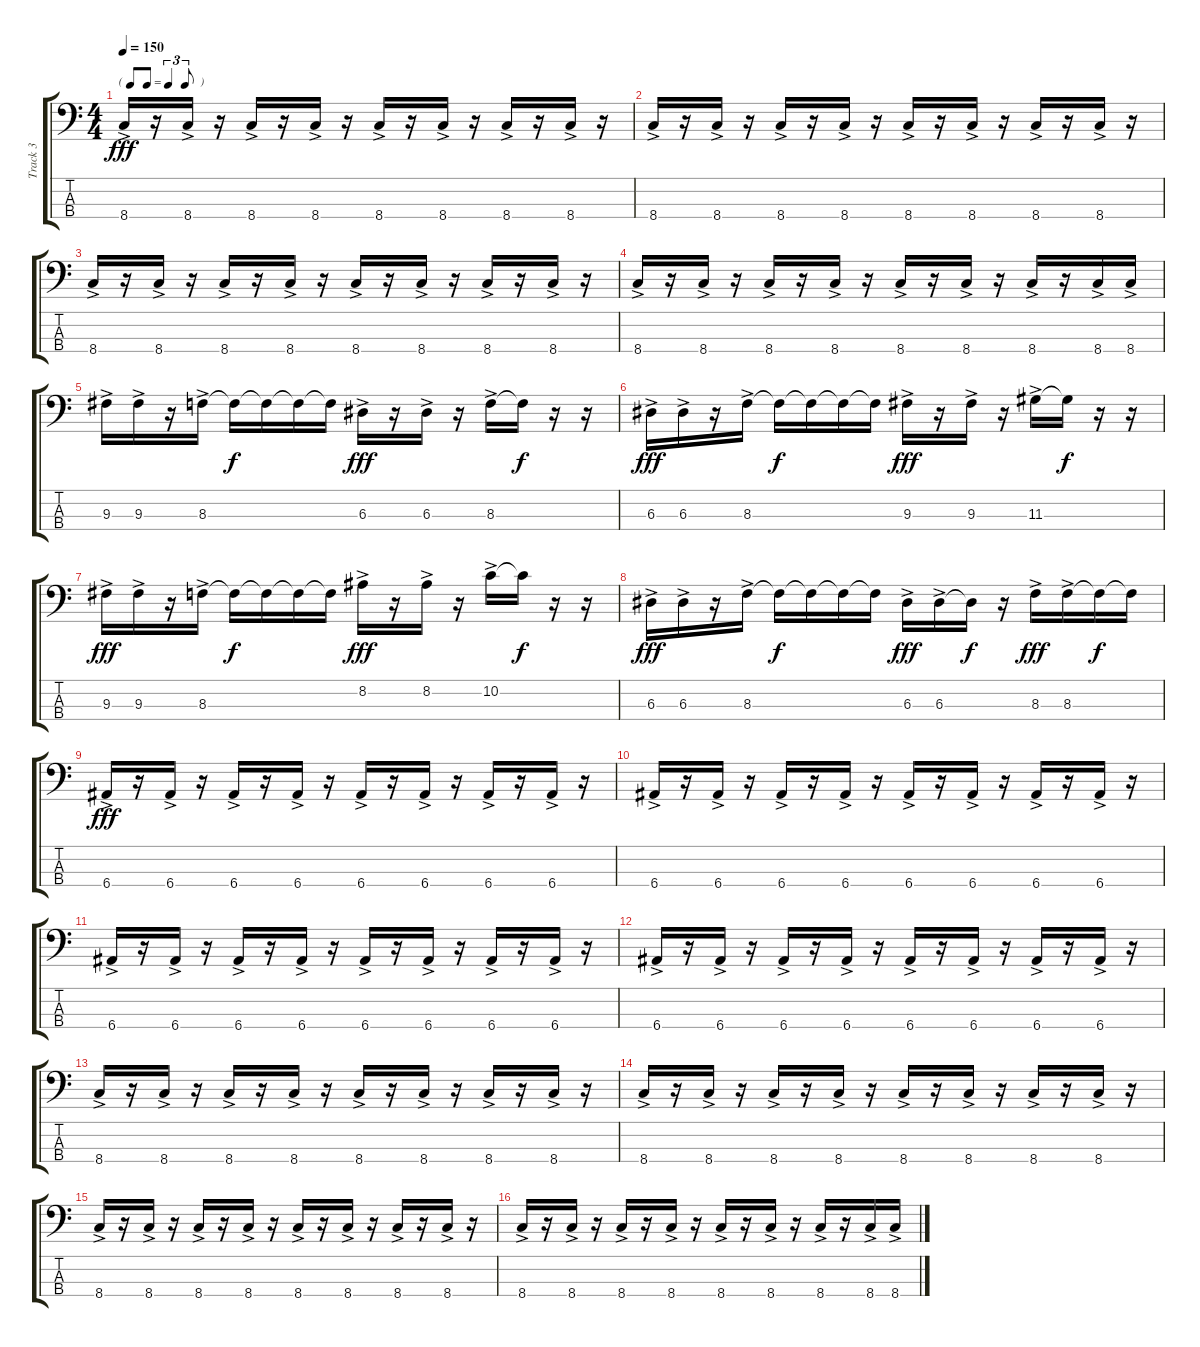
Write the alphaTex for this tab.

\track ("Track 3" "Track 3") {instrument electricbasspick}
\staff {score tabs}
\tuning (G2 D2 A1 E1) {hide}
\ts (4 4)
\tf triplet8th
\tempo 150
\clef f4
\ks c
8.4{ac}.16{dy fff} r.16 8.4{ac}.16 r.16 8.4{ac}.16 r.16 8.4{ac}.16 r.16 8.4{ac}.16 r.16 8.4{ac}.16 r.16 8.4{ac}.16 r.16 8.4{ac}.16 r.16 |
8.4{ac}.16 r.16 8.4{ac}.16 r.16 8.4{ac}.16 r.16 8.4{ac}.16 r.16 8.4{ac}.16 r.16 8.4{ac}.16 r.16 8.4{ac}.16 r.16 8.4{ac}.16 r.16 |
8.4{ac}.16 r.16 8.4{ac}.16 r.16 8.4{ac}.16 r.16 8.4{ac}.16 r.16 8.4{ac}.16 r.16 8.4{ac}.16 r.16 8.4{ac}.16 r.16 8.4{ac}.16 r.16 |
8.4{ac}.16 r.16 8.4{ac}.16 r.16 8.4{ac}.16 r.16 8.4{ac}.16 r.16 8.4{ac}.16 r.16 8.4{ac}.16 r.16 8.4{ac}.16 r.16 8.4{ac}.16 8.4{ac}.16 |
9.3{ac}.16 9.3{ac}.16 r.16 8.3{ac}.16 8.3{t}.16{dy f} 8.3{t}.16 8.3{t}.16 8.3{t}.16 6.3{ac}.16{dy fff} r.16 6.3{ac}.16 r.16 8.3{ac}.16 8.3{t}.16{dy f} r.16 r.16 |
6.3{ac}.16{dy fff} 6.3{ac}.16 r.16 8.3{ac}.16 8.3{t}.16{dy f} 8.3{t}.16 8.3{t}.16 8.3{t}.16 9.3{ac}.16{dy fff} r.16 9.3{ac}.16 r.16 11.3{ac}.16 11.3{t}.16{dy f} r.16 r.16 |
9.3{ac}.16{dy fff} 9.3{ac}.16 r.16 8.3{ac}.16 8.3{t}.16{dy f} 8.3{t}.16 8.3{t}.16 8.3{t}.16 8.2{ac}.16{dy fff} r.16 8.2{ac}.16 r.16 10.2{ac}.16 10.2{t}.16{dy f} r.16 r.16 |
6.3{ac}.16{dy fff} 6.3{ac}.16 r.16 8.3{ac}.16 8.3{t}.16{dy f} 8.3{t}.16 8.3{t}.16 8.3{t}.16 6.3{ac}.16{dy fff} 6.3{ac}.16 6.3{t}.16{dy f} r.16 8.3{ac}.16{dy fff} 8.3{ac}.16 8.3{t}.16{dy f} 8.3{t}.16 |
6.4{ac}.16{dy fff} r.16 6.4{ac}.16 r.16 6.4{ac}.16 r.16 6.4{ac}.16 r.16 6.4{ac}.16 r.16 6.4{ac}.16 r.16 6.4{ac}.16 r.16 6.4{ac}.16 r.16 |
6.4{ac}.16 r.16 6.4{ac}.16 r.16 6.4{ac}.16 r.16 6.4{ac}.16 r.16 6.4{ac}.16 r.16 6.4{ac}.16 r.16 6.4{ac}.16 r.16 6.4{ac}.16 r.16 |
6.4{ac}.16 r.16 6.4{ac}.16 r.16 6.4{ac}.16 r.16 6.4{ac}.16 r.16 6.4{ac}.16 r.16 6.4{ac}.16 r.16 6.4{ac}.16 r.16 6.4{ac}.16 r.16 |
6.4{ac}.16 r.16 6.4{ac}.16 r.16 6.4{ac}.16 r.16 6.4{ac}.16 r.16 6.4{ac}.16 r.16 6.4{ac}.16 r.16 6.4{ac}.16 r.16 6.4{ac}.16 r.16 |
8.4{ac}.16 r.16 8.4{ac}.16 r.16 8.4{ac}.16 r.16 8.4{ac}.16 r.16 8.4{ac}.16 r.16 8.4{ac}.16 r.16 8.4{ac}.16 r.16 8.4{ac}.16 r.16 |
8.4{ac}.16 r.16 8.4{ac}.16 r.16 8.4{ac}.16 r.16 8.4{ac}.16 r.16 8.4{ac}.16 r.16 8.4{ac}.16 r.16 8.4{ac}.16 r.16 8.4{ac}.16 r.16 |
8.4{ac}.16 r.16 8.4{ac}.16 r.16 8.4{ac}.16 r.16 8.4{ac}.16 r.16 8.4{ac}.16 r.16 8.4{ac}.16 r.16 8.4{ac}.16 r.16 8.4{ac}.16 r.16 |
8.4{ac}.16 r.16 8.4{ac}.16 r.16 8.4{ac}.16 r.16 8.4{ac}.16 r.16 8.4{ac}.16 r.16 8.4{ac}.16 r.16 8.4{ac}.16 r.16 8.4{ac}.16 8.4{ac}.16
